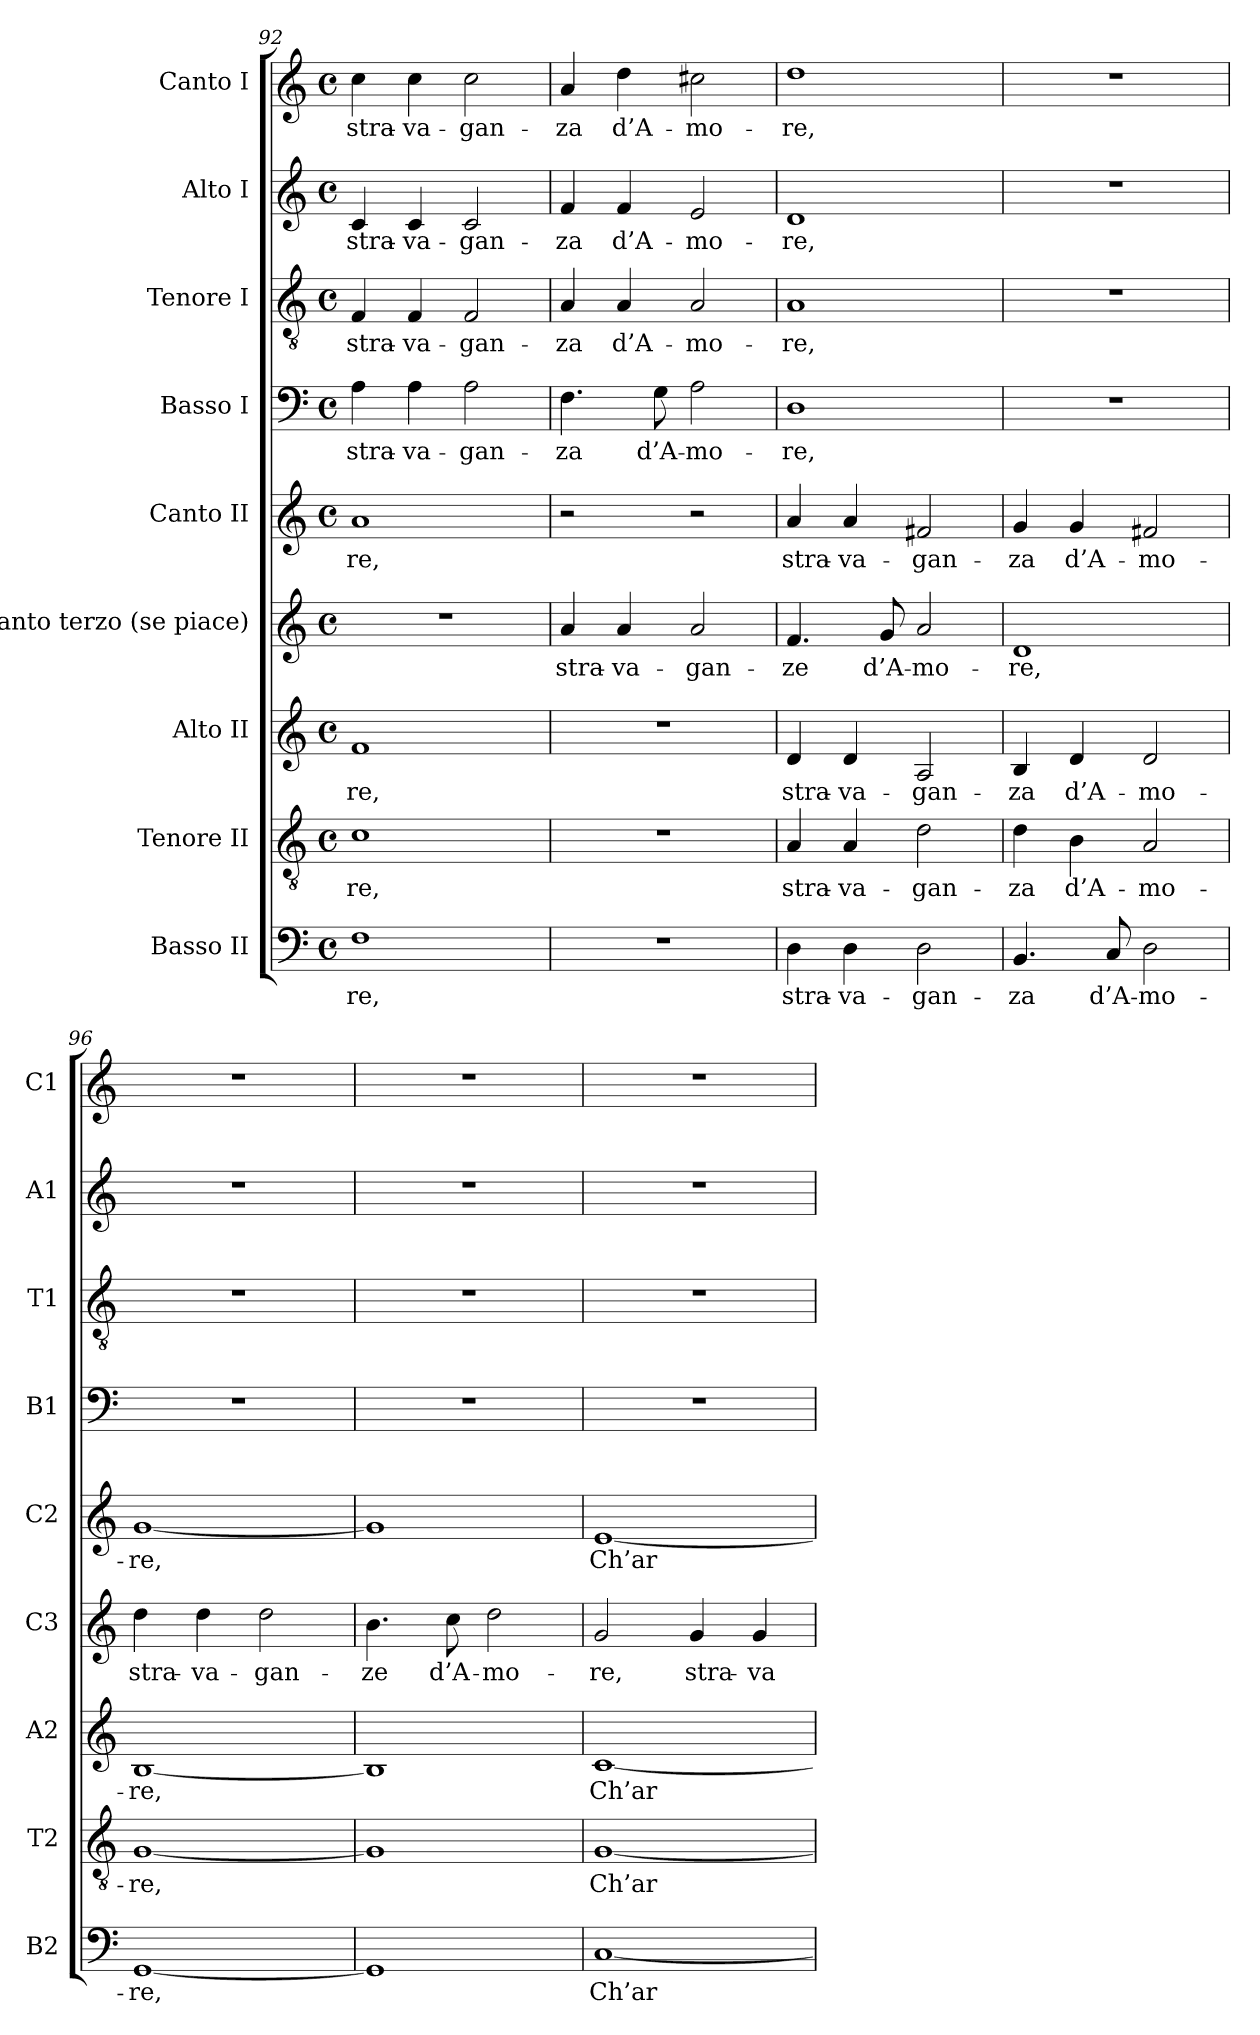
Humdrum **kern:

**kern	**text	**kern	**text	**kern	**text	**kern	**text	**kern	**text	**kern	**text	**kern	**text	**kern	**text	**kern	**text
*part9	*part9	*part8	*part8	*part7	*part7	*part6	*part6	*part5	*part5	*part4	*part4	*part3	*part3	*part2	*part2	*part1	*part1
*staff9	*staff9	*staff8	*staff8	*staff7	*staff7	*staff6	*staff6	*staff5	*staff5	*staff4	*staff4	*staff3	*staff3	*staff2	*staff2	*staff1	*staff1
*I"Basso II	*	*I"Tenore II	*	*I"Alto II	*	*I"Canto terzo  (se piace)	*	*I"Canto II	*	*I"Basso I	*	*I"Tenore I	*	*I"Alto I	*	*I"Canto I	*
*I'B2	*	*I'T2	*	*I'A2	*	*I'C3	*	*I'C2	*	*I'B1	*	*I'T1	*	*I'A1	*	*I'C1	*
*clefF4	*	*clefGv2	*	*clefG2	*	*clefG2	*	*clefG2	*	*clefF4	*	*clefGv2	*	*clefG2	*	*clefG2	*
*k[]	*	*k[]	*	*k[]	*	*k[]	*	*k[]	*	*k[]	*	*k[]	*	*k[]	*	*k[]	*
*C:	*	*C:	*	*C:	*	*C:	*	*C:	*	*C:	*	*C:	*	*C:	*	*C:	*
*M4/4	*	*M4/4	*	*M4/4	*	*M4/4	*	*M4/4	*	*M4/4	*	*M4/4	*	*M4/4	*	*M4/4	*
*met(c)	*	*met(c)	*	*met(c)	*	*met(c)	*	*met(c)	*	*met(c)	*	*met(c)	*	*met(c)	*	*met(c)	*
=92	=92	=92	=92	=92	=92	=92	=92	=92	=92	=92	=92	=92	=92	=92	=92	=92	=92
1F	-re,	1c	-re,	1f	-re,	1r	.	1a	-re,	4A	stra-	4F	stra-	4c	stra-	4cc	stra-
.	.	.	.	.	.	.	.	.	.	4A	va-	4F	va-	4c	va-	4cc	va-
.	.	.	.	.	.	.	.	.	.	2A	gan-	2F	gan-	2c	gan-	2cc	gan-
=93	=93	=93	=93	=93	=93	=93	=93	=93	=93	=93	=93	=93	=93	=93	=93	=93	=93
1r	.	1r	.	1r	.	4a	stra-	2r	.	4.F	-za	4A	-za	4f	-za	4a	-za
.	.	.	.	.	.	4a	va-	.	.	.	.	4A	d’A-	4f	d’A-	4dd	d’A-
.	.	.	.	.	.	.	.	.	.	8G	d’A-	.	.	.	.	.	.
.	.	.	.	.	.	2a	gan-	2r	.	2A	mo-	2A	mo-	2e	mo-	2cc#X	mo-
=94	=94	=94	=94	=94	=94	=94	=94	=94	=94	=94	=94	=94	=94	=94	=94	=94	=94
4D	stra-	4A	stra-	4d	stra-	4.f	-ze	4a	stra-	1D	-re,	1A	-re,	1d	-re,	1dd	-re,
4D	va-	4A	va-	4d	va-	.	.	4a	va-	.	.	.	.	.	.	.	.
.	.	.	.	.	.	8g	d’A-	.	.	.	.	.	.	.	.	.	.
2D	gan-	2d	gan-	2A	gan-	2a	mo-	2f#X	gan-	.	.	.	.	.	.	.	.
=95	=95	=95	=95	=95	=95	=95	=95	=95	=95	=95	=95	=95	=95	=95	=95	=95	=95
4.BB	-za	4d	-za	4B	-za	1d	-re,	4g	-za	1r	.	1r	.	1r	.	1r	.
.	.	4B	d’A-	4d	d’A-	.	.	4g	d’A-	.	.	.	.	.	.	.	.
8C	d’A-	.	.	.	.	.	.	.	.	.	.	.	.	.	.	.	.
2D	mo-	2A	mo-	2d	mo-	.	.	2f#X	mo-	.	.	.	.	.	.	.	.
=96	=96	=96	=96	=96	=96	=96	=96	=96	=96	=96	=96	=96	=96	=96	=96	=96	=96
[1GG	-re,	[1G	-re,	[1B	-re,	4dd	stra-	[1g	-re,	1r	.	1r	.	1r	.	1r	.
.	.	.	.	.	.	4dd	va-	.	.	.	.	.	.	.	.	.	.
.	.	.	.	.	.	2dd	gan-	.	.	.	.	.	.	.	.	.	.
=97	=97	=97	=97	=97	=97	=97	=97	=97	=97	=97	=97	=97	=97	=97	=97	=97	=97
1GG]	.	1G]	.	1B]	.	4.b	-ze	1g]	.	1r	.	1r	.	1r	.	1r	.
.	.	.	.	.	.	8cc	d’A-	.	.	.	.	.	.	.	.	.	.
.	.	.	.	.	.	2dd	mo-	.	.	.	.	.	.	.	.	.	.
=98	=98	=98	=98	=98	=98	=98	=98	=98	=98	=98	=98	=98	=98	=98	=98	=98	=98
[1C	Ch’ar-	[1G	Ch’ar-	[1c	Ch’ar-	2g	-re,	[1e	Ch’ar-	1r	.	1r	.	1r	.	1r	.
.	.	.	.	.	.	4g	stra-	.	.	.	.	.	.	.	.	.	.
.	.	.	.	.	.	4g	va-	.	.	.	.	.	.	.	.	.	.
=	=	=	=	=	=	=	=	=	=	=	=	=	=	=	=	=	=
*-	*-	*-	*-	*-	*-	*-	*-	*-	*-	*-	*-	*-	*-	*-	*-	*-	*-
